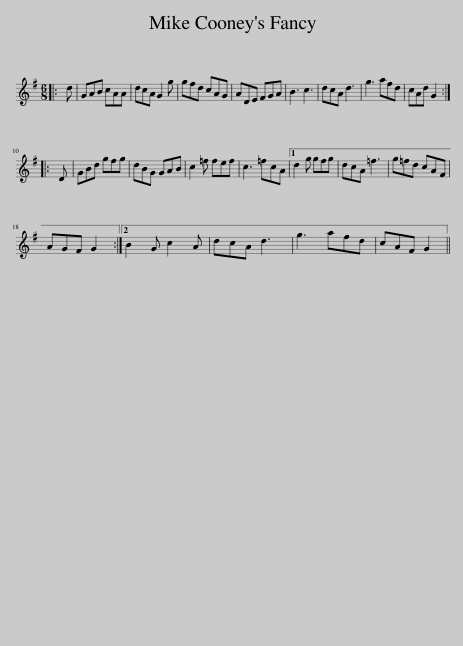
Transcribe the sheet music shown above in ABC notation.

X:1
L:1/8
M:6/8
I:linebreak $
K:G
V:1 treble
V:1
|: d | GAB cAA | dcA G2 g | gfd cAG | ADE FGA | %5
 B3 c3 | dcA d3 | g3 afd | cAd G2 ::$ D | %10
 GBd gfg | dBG GAB | c2 =f fef | c3 =fcA |1 d2 g gfg | %15
 dcA =f3 | g=fd cAF |$ AGF G2 :|2 B2 G c2 A | dcA d3 | %20
 g3 afd | cAF G2 || %22
